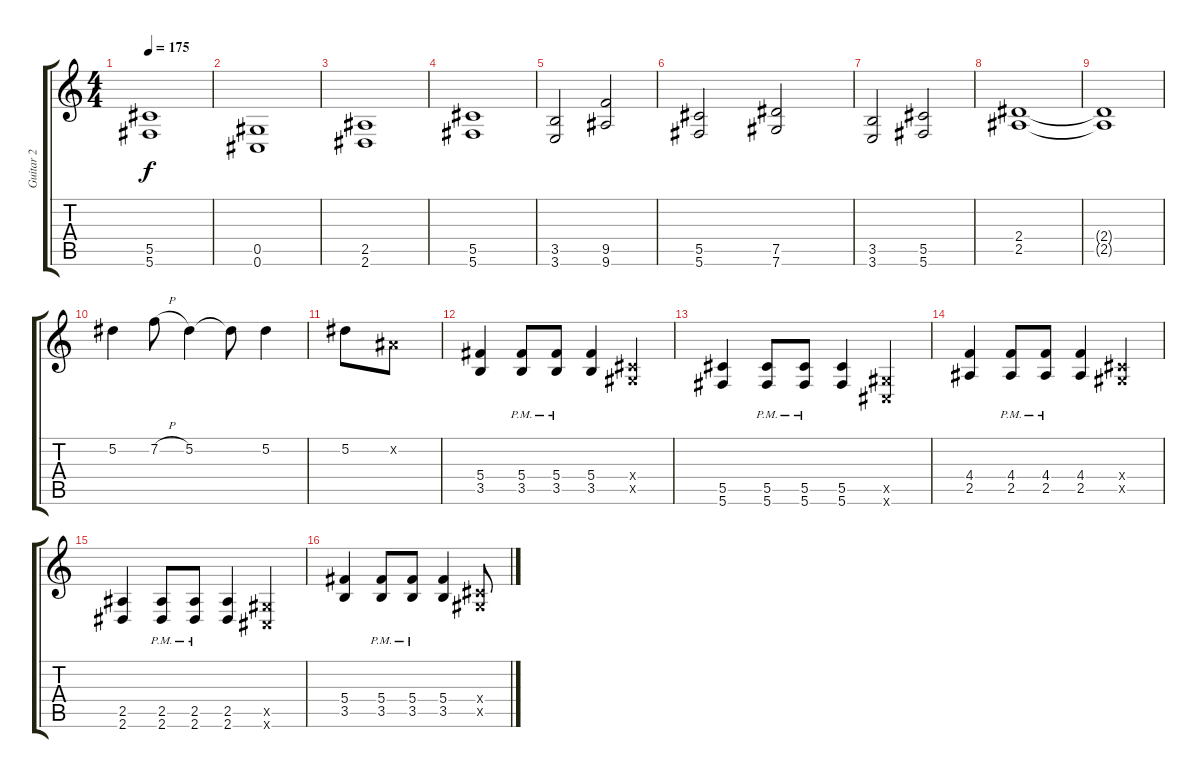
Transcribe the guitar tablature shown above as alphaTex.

\track ("Guitar 2" "Guitar 2") {instrument distortionguitar}
\staff {score tabs}
\tuning (Eb4 Bb3 Gb3 Db3 Ab2 Db2) {hide}
\ts (4 4)
\tempo 175
\clef g2
\ks c
(5.5 5.6).1{dy f} |
(0.5 0.6).1 |
(2.5 2.6).1 |
(5.5 5.6).1 |
(3.5 3.6).2 (9.5 9.6).2 |
(5.5 5.6).2 (7.5 7.6).2 |
(3.5 3.6).2 (5.5 5.6).2 |
(2.4 2.5).1 |
(2.4{t} 2.5{t}).1 |
5.2.4 7.2{h}.8 5.2.4 5.2{t}.8 5.2.4 |
5.2.8 0.2{x}.8 |
(5.4 3.5).4 (5.4{pm} 3.5{pm}).8 (5.4{pm} 3.5{pm}).8 (5.4 3.5).4 (0.4{x} 0.5{x}).4 |
(5.5 5.6).4 (5.5{pm} 5.6{pm}).8 (5.5{pm} 5.6{pm}).8 (5.5 5.6).4 (0.5{x} 0.6{x}).4 |
(4.4 2.5).4 (4.4{pm} 2.5{pm}).8 (4.4{pm} 2.5{pm}).8 (4.4 2.5).4 (0.4{x} 0.5{x}).4 |
(2.5 2.6).4 (2.5{pm} 2.6{pm}).8 (2.5{pm} 2.6{pm}).8 (2.5 2.6).4 (0.5{x} 0.6{x}).4 |
(5.4 3.5).4 (5.4{pm} 3.5{pm}).8 (5.4{pm} 3.5{pm}).8 (5.4 3.5).4 (0.4{x} 0.5{x}).8
